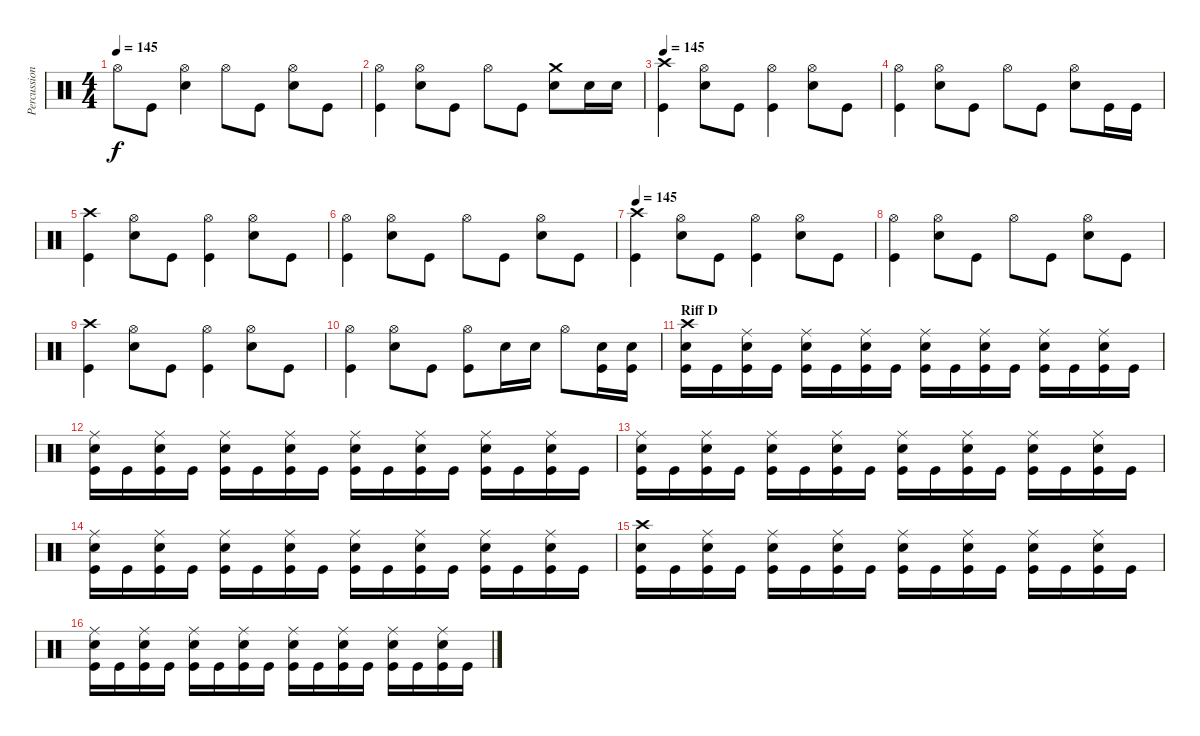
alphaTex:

\track ("Percussion" "Percussion") {instrument percussion}
\staff {score}
\articulation defaults
\ts (4 4)
\tempo 145
\clef neutral
\ks c "Hi-Hat (open)".8{dy f} "Kick (hit)".8
("Hi-Hat (open)" "Electric Snare (hit)").4 "Hi-Hat (open)".8 "Kick (hit)".8 ("Hi-Hat (open)" "Electric Snare (hit)").8 "Kick (hit)".8 |
("Hi-Hat (open)" "Kick (hit)").4 ("Hi-Hat (open)" "Electric Snare (hit)").8 "Kick (hit)".8 "Hi-Hat (open)".8 "Kick (hit)".8 ("Crash medium (hit)" "Electric Snare (hit)").8 "Electric Snare (hit)".16 "Electric Snare (hit)".16 |
\tempo 145
("Crash high (hit)" "Kick (hit)").4 ("Hi-Hat (open)" "Electric Snare (hit)").8 "Kick (hit)".8 ("Hi-Hat (open)" "Kick (hit)").4 ("Hi-Hat (open)" "Electric Snare (hit)").8 "Kick (hit)".8 |
("Hi-Hat (open)" "Kick (hit)").4 ("Hi-Hat (open)" "Electric Snare (hit)").8 "Kick (hit)".8 "Hi-Hat (open)".8 "Kick (hit)".8 ("Hi-Hat (open)" "Electric Snare (hit)").8 "Kick (hit)".16 "Kick (hit)".16 |
("Crash high (hit)" "Kick (hit)").4 ("Hi-Hat (open)" "Electric Snare (hit)").8 "Kick (hit)".8 ("Hi-Hat (open)" "Kick (hit)").4 ("Hi-Hat (open)" "Electric Snare (hit)").8 "Kick (hit)".8 |
("Hi-Hat (open)" "Kick (hit)").4 ("Hi-Hat (open)" "Electric Snare (hit)").8 "Kick (hit)".8 "Hi-Hat (open)".8 "Kick (hit)".8 ("Hi-Hat (open)" "Electric Snare (hit)").8 "Kick (hit)".8 |
\tempo 145
("Crash high (hit)" "Kick (hit)").4 ("Hi-Hat (open)" "Electric Snare (hit)").8 "Kick (hit)".8 ("Hi-Hat (open)" "Kick (hit)").4 ("Hi-Hat (open)" "Electric Snare (hit)").8 "Kick (hit)".8 |
("Hi-Hat (open)" "Kick (hit)").4 ("Hi-Hat (open)" "Electric Snare (hit)").8 "Kick (hit)".8 "Hi-Hat (open)".8 "Kick (hit)".8 ("Hi-Hat (open)" "Electric Snare (hit)").8 "Kick (hit)".8 |
("Crash high (hit)" "Kick (hit)").4 ("Hi-Hat (open)" "Electric Snare (hit)").8 "Kick (hit)".8 ("Hi-Hat (open)" "Kick (hit)").4 ("Hi-Hat (open)" "Electric Snare (hit)").8 "Kick (hit)".8 |
("Hi-Hat (open)" "Kick (hit)").4 ("Hi-Hat (open)" "Electric Snare (hit)").8 "Kick (hit)".8 ("Hi-Hat (open)" "Kick (hit)").8 "Electric Snare (hit)".16 "Electric Snare (hit)".16 "Hi-Hat (open)".8 ("Electric Snare (hit)" "Kick (hit)").16 ("Electric Snare (hit)" "Kick (hit)").16 |
\section ("" "Riff D")
("Crash high (hit)" "Electric Snare (hit)" "Kick (hit)").16 "Kick (hit)".16 ("Ride (middle)" "Electric Snare (hit)" "Kick (hit)").16 "Kick (hit)".16 ("Ride (middle)" "Electric Snare (hit)" "Kick (hit)").16 "Kick (hit)".16 ("Ride (middle)" "Electric Snare (hit)" "Kick (hit)").16 "Kick (hit)".16 ("Ride (middle)" "Electric Snare (hit)" "Kick (hit)").16 "Kick (hit)".16 ("Ride (middle)" "Electric Snare (hit)" "Kick (hit)").16 "Kick (hit)".16 ("Ride (middle)" "Electric Snare (hit)" "Kick (hit)").16 "Kick (hit)".16 ("Ride (middle)" "Electric Snare (hit)" "Kick (hit)").16 "Kick (hit)".16 |
("Ride (middle)" "Electric Snare (hit)" "Kick (hit)").16 "Kick (hit)".16 ("Ride (middle)" "Electric Snare (hit)" "Kick (hit)").16 "Kick (hit)".16 ("Ride (middle)" "Electric Snare (hit)" "Kick (hit)").16 "Kick (hit)".16 ("Ride (middle)" "Electric Snare (hit)" "Kick (hit)").16 "Kick (hit)".16 ("Ride (middle)" "Electric Snare (hit)" "Kick (hit)").16 "Kick (hit)".16 ("Ride (middle)" "Electric Snare (hit)" "Kick (hit)").16 "Kick (hit)".16 ("Ride (middle)" "Electric Snare (hit)" "Kick (hit)").16 "Kick (hit)".16 ("Ride (middle)" "Electric Snare (hit)" "Kick (hit)").16 "Kick (hit)".16 |
("Ride (middle)" "Electric Snare (hit)" "Kick (hit)").16 "Kick (hit)".16 ("Ride (middle)" "Electric Snare (hit)" "Kick (hit)").16 "Kick (hit)".16 ("Ride (middle)" "Electric Snare (hit)" "Kick (hit)").16 "Kick (hit)".16 ("Ride (middle)" "Electric Snare (hit)" "Kick (hit)").16 "Kick (hit)".16 ("Ride (middle)" "Electric Snare (hit)" "Kick (hit)").16 "Kick (hit)".16 ("Ride (middle)" "Electric Snare (hit)" "Kick (hit)").16 "Kick (hit)".16 ("Ride (middle)" "Electric Snare (hit)" "Kick (hit)").16 "Kick (hit)".16 ("Ride (middle)" "Electric Snare (hit)" "Kick (hit)").16 "Kick (hit)".16 |
("Ride (middle)" "Electric Snare (hit)" "Kick (hit)").16 "Kick (hit)".16 ("Ride (middle)" "Electric Snare (hit)" "Kick (hit)").16 "Kick (hit)".16 ("Ride (middle)" "Electric Snare (hit)" "Kick (hit)").16 "Kick (hit)".16 ("Ride (middle)" "Electric Snare (hit)" "Kick (hit)").16 "Kick (hit)".16 ("Ride (middle)" "Electric Snare (hit)" "Kick (hit)").16 "Kick (hit)".16 ("Ride (middle)" "Electric Snare (hit)" "Kick (hit)").16 "Kick (hit)".16 ("Ride (middle)" "Electric Snare (hit)" "Kick (hit)").16 "Kick (hit)".16 ("Ride (middle)" "Electric Snare (hit)" "Kick (hit)").16 "Kick (hit)".16 |
("Crash high (hit)" "Electric Snare (hit)" "Kick (hit)").16 "Kick (hit)".16 ("Ride (middle)" "Electric Snare (hit)" "Kick (hit)").16 "Kick (hit)".16 ("Ride (middle)" "Electric Snare (hit)" "Kick (hit)").16 "Kick (hit)".16 ("Ride (middle)" "Electric Snare (hit)" "Kick (hit)").16 "Kick (hit)".16 ("Ride (middle)" "Electric Snare (hit)" "Kick (hit)").16 "Kick (hit)".16 ("Ride (middle)" "Electric Snare (hit)" "Kick (hit)").16 "Kick (hit)".16 ("Ride (middle)" "Electric Snare (hit)" "Kick (hit)").16 "Kick (hit)".16 ("Ride (middle)" "Electric Snare (hit)" "Kick (hit)").16 "Kick (hit)".16 |
("Ride (middle)" "Electric Snare (hit)" "Kick (hit)").16 "Kick (hit)".16 ("Ride (middle)" "Electric Snare (hit)" "Kick (hit)").16 "Kick (hit)".16 ("Ride (middle)" "Electric Snare (hit)" "Kick (hit)").16 "Kick (hit)".16 ("Ride (middle)" "Electric Snare (hit)" "Kick (hit)").16 "Kick (hit)".16 ("Ride (middle)" "Electric Snare (hit)" "Kick (hit)").16 "Kick (hit)".16 ("Ride (middle)" "Electric Snare (hit)" "Kick (hit)").16 "Kick (hit)".16 ("Ride (middle)" "Electric Snare (hit)" "Kick (hit)").16 "Kick (hit)".16 ("Ride (middle)" "Electric Snare (hit)" "Kick (hit)").16 "Kick (hit)".16
